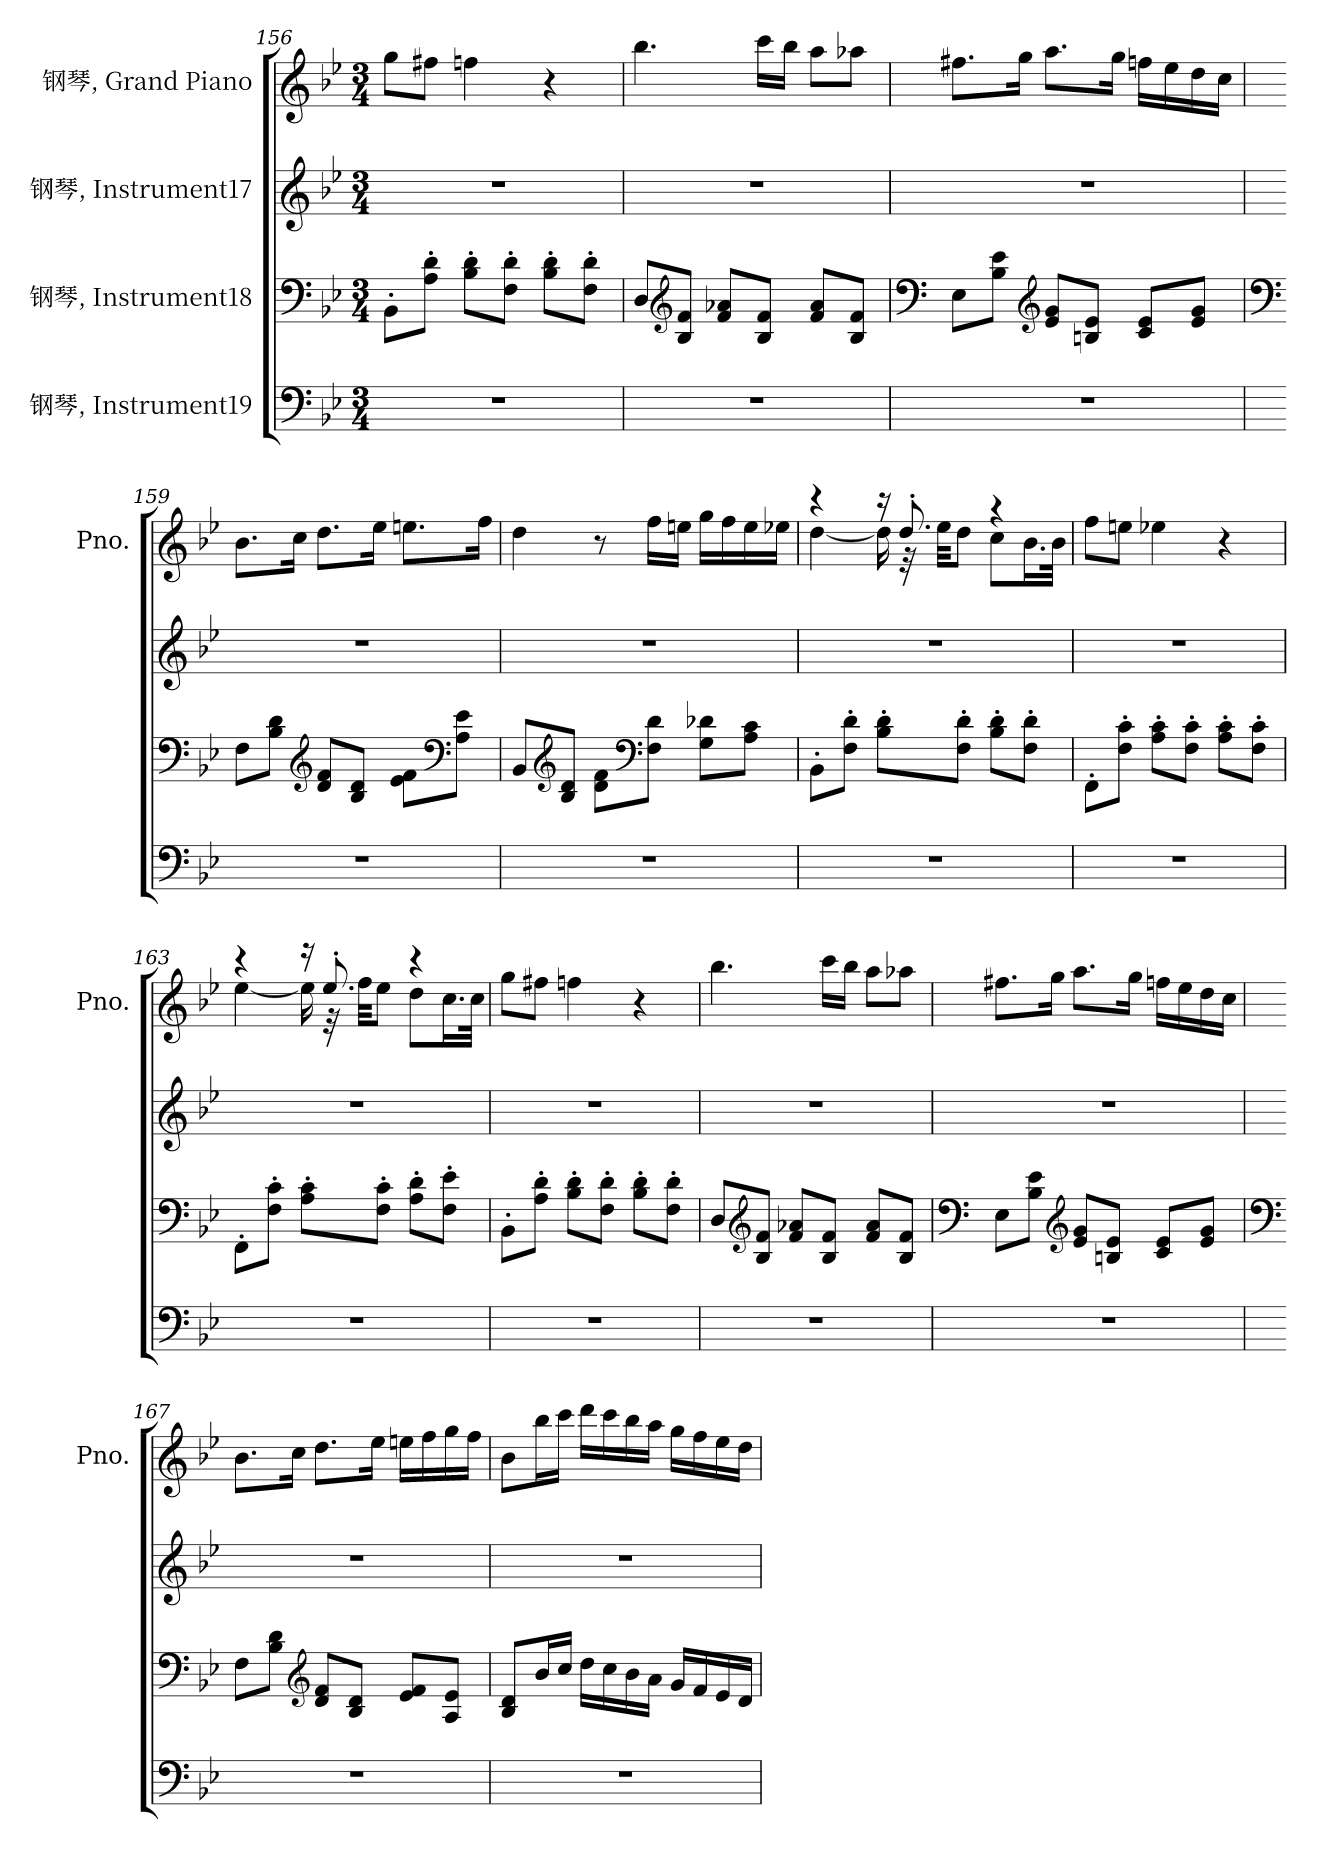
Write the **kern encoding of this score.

**kern	**kern	**kern	**kern
*part4	*part3	*part2	*part1
*staff4	*staff3	*staff2	*staff1
*I"钢琴, Instrument19	*I"钢琴, Instrument18	*I"钢琴, Instrument17	*I"钢琴, Grand Piano
*	*	*	*I'Pno.
*clefF4	*clefF4	*clefG2	*clefG2
*k[b-e-]	*k[b-e-]	*k[b-e-]	*k[b-e-]
*M3/4	*M3/4	*M3/4	*M3/4
=156	=156	=156	=156
2.r	8BB-'\L	2.r	8gg\L
.	8A\' 8d\'J	.	8ff#X\J
.	8B-\' 8d\'L	.	4ffn\
.	8F\' 8d\'J	.	.
.	8B-\' 8d\'L	.	4r
.	8F\' 8d\'J	.	.
=157	=157	=157	=157
2.r	8D/L	2.r	4.bb-\
*	*clefG2	*	*
.	8B-/ 8f/J	.	.
.	8f/ 8a-X/L	.	.
.	8B-/ 8f/J	.	16ccc\LL
.	.	.	16bb-\JJ
.	8f/ 8a-/L	.	8aa\L
.	8B-/ 8f/J	.	8aa-X\J
!!LO:PB:g=z
=158	=158	=158	=158
*	*clefF4	*	*
2.r	8E-\L	2.r	8.ff#X\L
.	8B-\ 8e-\J	.	.
.	.	.	16gg\Jk
*	*clefG2	*	*
.	8e-/ 8g/L	.	8.aa\L
.	8Bn/ 8e-/J	.	.
.	.	.	16gg\Jk
.	8c/ 8e-/L	.	16ffn\LL
.	.	.	16ee-\
.	8e-/ 8g/J	.	16dd\
.	.	.	16cc\JJ
=159	=159	=159	=159
*	*clefF4	*	*
2.r	8F\L	2.r	8.b-\L
.	8B-\ 8d\J	.	.
.	.	.	16cc\Jk
*	*clefG2	*	*
.	8d/ 8f/L	.	8.dd\L
.	8B-/ 8d/J	.	.
.	.	.	16ee-\Jk
.	8e-\ 8f\L	.	8.een\L
*	*clefF4	*	*
.	8A\ 8e-\J	.	.
.	.	.	16ff\Jk
=160	=160	=160	=160
2.r	8BB-/L	2.r	4dd\
*	*clefG2	*	*
.	8B-/ 8d/J	.	.
.	8d\ 8f\L	.	8r
*	*clefF4	*	*
.	8F\ 8d\J	.	16ff\LL
.	.	.	16een\JJ
.	8G\ 8d-X\L	.	16gg\LL
.	.	.	16ff\
.	8A\ 8c\J	.	16ee\
.	.	.	16ee-X\JJ
!!LO:LB:g=z
=161	=161	=161	=161
*	*	*	*^
2.r	8BB-'\L	2.r	4r	[4dd\
.	8F\' 8d\'J	.	.	.
.	8B-\' 8d\'L	.	16r	16dd\]
.	.	.	8.dd'/	32r
.	.	.	.	32ee-\KKL
.	8F\' 8d\'J	.	.	8dd\J
.	8B-\' 8d\'L	.	4r	8cc\L
.	8F\' 8d\'J	.	.	16.b-\L
.	.	.	.	32b-\JJk
*	*	*	*v	*v
=162	=162	=162	=162
2.r	8FF'\L	2.r	8ff\L
.	8F\' 8c\'J	.	8een\J
.	8A\' 8c\'L	.	4ee-X\
.	8F\' 8c\'J	.	.
.	8A\' 8c\'L	.	4r
.	8F\' 8c\'J	.	.
=163	=163	=163	=163
*	*	*	*^
2.r	8FF'\L	2.r	4r	[4ee-\
.	8F\' 8c\'J	.	.	.
.	8A\' 8c\'L	.	16r	16ee-\]
.	.	.	8.ee-'/	32r
.	.	.	.	32ff\KKL
.	8F\' 8c\'J	.	.	8ee-\J
.	8A\' 8d\'L	.	4r	8dd\L
.	8F\' 8e-\'J	.	.	16.cc\L
.	.	.	.	32cc\JJk
*	*	*	*v	*v
=164	=164	=164	=164
2.r	8BB-'\L	2.r	8gg\L
.	8A\' 8d\'J	.	8ff#X\J
.	8B-\' 8d\'L	.	4ffn\
.	8F\' 8d\'J	.	.
.	8B-\' 8d\'L	.	4r
.	8F\' 8d\'J	.	.
!!LO:LB:g=z
=165	=165	=165	=165
2.r	8D/L	2.r	4.bb-\
*	*clefG2	*	*
.	8B-/ 8f/J	.	.
.	8f/ 8a-X/L	.	.
.	8B-/ 8f/J	.	16ccc\LL
.	.	.	16bb-\JJ
.	8f/ 8a-/L	.	8aa\L
.	8B-/ 8f/J	.	8aa-X\J
=166	=166	=166	=166
*	*clefF4	*	*
2.r	8E-\L	2.r	8.ff#X\L
.	8B-\ 8e-\J	.	.
.	.	.	16gg\Jk
*	*clefG2	*	*
.	8e-/ 8g/L	.	8.aa\L
.	8Bn/ 8e-/J	.	.
.	.	.	16gg\Jk
.	8c/ 8e-/L	.	16ffn\LL
.	.	.	16ee-\
.	8e-/ 8g/J	.	16dd\
.	.	.	16cc\JJ
=167	=167	=167	=167
*	*clefF4	*	*
2.r	8F\L	2.r	8.b-\L
.	8B-\ 8d\J	.	.
.	.	.	16cc\Jk
*	*clefG2	*	*
.	8d/ 8f/L	.	8.dd\L
.	8B-/ 8d/J	.	.
.	.	.	16ee-\Jk
.	8e-/ 8f/L	.	16een\LL
.	.	.	16ff\
.	8A/ 8e-/J	.	16gg\
.	.	.	16ff\JJ
!!LO:PB:g=z
=168	=168	=168	=168
2.r	8B-/ 8d/L	2.r	8b-\L
.	16b-/L	.	16bb-\L
.	16cc/JJ	.	16ccc\JJ
.	16dd\LL	.	16ddd\LL
.	16cc\	.	16ccc\
.	16b-\	.	16bb-\
.	16a\JJ	.	16aa\JJ
.	16g/LL	.	16gg\LL
.	16f/	.	16ff\
.	16e-/	.	16ee-\
.	16d/JJ	.	16dd\JJ
=	=	=	=
*-	*-	*-	*-
